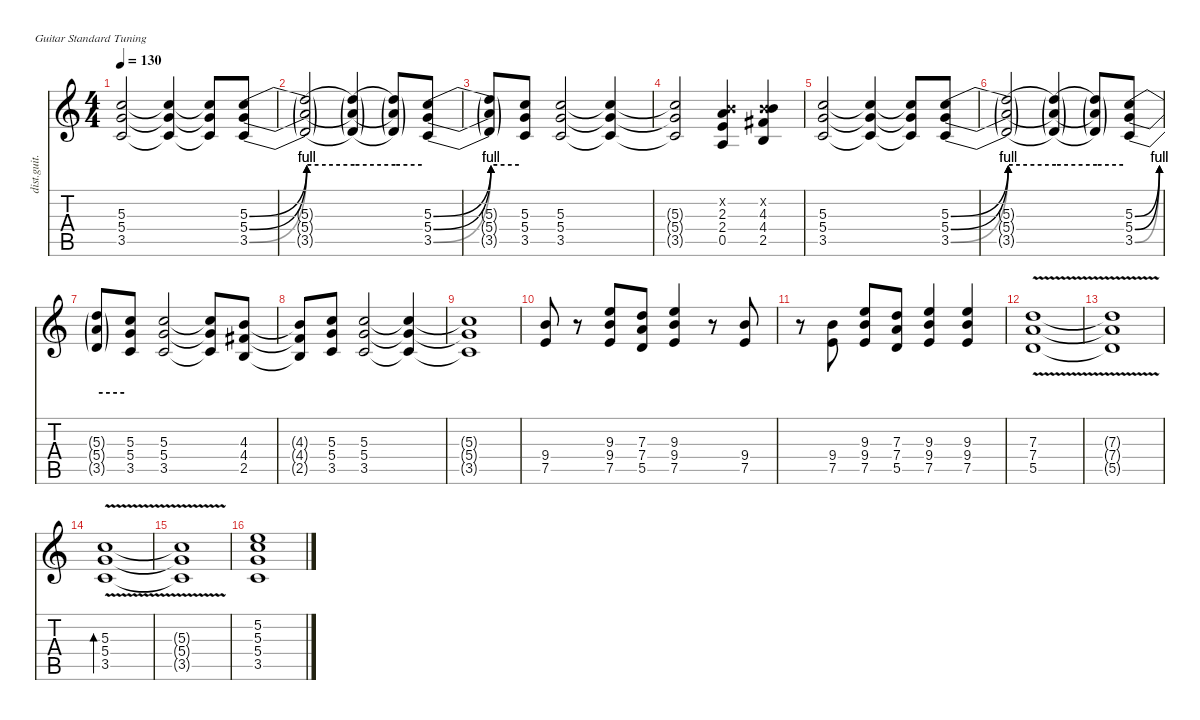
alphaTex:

\defaultSystemsLayout 4
\hideDynamics
\bracketExtendMode nobrackets
\otherSystemsTrackNameOrientation horizontal
\track ("Guitar 1" "dist.guit.") {instrument distortionguitar}
\staff {score tabs}
\tuning (E4 B3 G3 D3 A2 E2)
\ts (4 4)
\tempo 130
\clef g2
\ks c
(5.3 5.4 3.5).2{dy f beam Up} (5.3{t} 5.4{t} 3.5{t}).4{beam Up} (5.3{t} 5.4{t} 3.5{t}).8{beam Up} (5.3{be (bend 0 0 60 4)} 5.4{be (bend 0 0 60 4)} 3.5{be (bend 0 0 60 4)}).8{beam Up} |
(5.3{be (hold 0 4 60 4) t} 5.4{be (hold 0 4 60 4) t} 3.5{be (hold 0 4 60 4) t}).2{beam Up} (5.3{be (hold 0 4 60 4) t} 5.4{be (hold 0 4 60 4) t} 3.5{be (hold 0 4 60 4) t}).4{beam Up} (5.3{be (hold 0 4 60 4) t} 5.4{be (hold 0 4 60 4) t} 3.5{be (hold 0 4 60 4) t}).8{beam Up} (5.3{be (bend 0 0 60 4)} 5.4{be (bend 0 0 60 4)} 3.5{be (bend 0 0 60 4)}).8{beam Up} |
(5.3{be (hold 0 4 60 4) t} 5.4{be (hold 0 4 60 4) t} 3.5{be (hold 0 4 60 4) t}).8{beam Up} (5.3 5.4 3.5).8{beam Up} (5.3 5.4 3.5).2{beam Up} (5.3{t} 5.4{t} 3.5{t}).4{beam Up} |
(5.3{t} 5.4{t} 3.5{t}).2{beam Up} (0.2{x} 2.3 2.4 0.5).4{beam Up} (0.2{x} 4.3 4.4{acc #} 2.5).4{beam Up} |
(5.3 5.4 3.5).2{beam Up} (5.3{t} 5.4{t} 3.5{t}).4{beam Up} (5.3{t} 5.4{t} 3.5{t}).8{beam Up} (5.3{be (bend 0 0 60 4)} 5.4{be (bend 0 0 60 4)} 3.5{be (bend 0 0 60 4)}).8{beam Up} |
(5.3{be (hold 0 4 60 4) t} 5.4{be (hold 0 4 60 4) t} 3.5{be (hold 0 4 60 4) t}).2{beam Up} (5.3{be (hold 0 4 60 4) t} 5.4{be (hold 0 4 60 4) t} 3.5{be (hold 0 4 60 4) t}).4{beam Up} (5.3{be (hold 0 4 60 4) t} 5.4{be (hold 0 4 60 4) t} 3.5{be (hold 0 4 60 4) t}).8{beam Up} (5.3{be (bend 0 0 60 4)} 5.4{be (bend 0 0 60 4)} 3.5{be (bend 0 0 60 4)}).8{beam Up} |
(5.3{be (hold 0 4 60 4) t} 5.4{be (hold 0 4 60 4) t} 3.5{be (hold 0 4 60 4) t}).8{beam Up} (5.3 5.4 3.5).8{beam Up} (5.3 5.4 3.5).2{beam Up} (5.3{t} 5.4{t} 3.5{t}).8{beam Up} (4.3 4.4{acc #} 2.5).8{beam Up} |
(4.3{t} 4.4{t acc #} 2.5{t}).8{beam Up} (5.3 5.4 3.5).8{beam Up} (5.3 5.4 3.5).2{beam Up} (5.3{t} 5.4{t} 3.5{t}).4{beam Up} |
(5.3{t} 5.4{t} 3.5{t}).1{beam Up} |
(9.4 7.5).8{beam Up} r.8{beam Up} (9.3 9.4 7.5).8{beam Up} (7.3 7.4 5.5).8{beam Up} (9.3 9.4 7.5).4{beam Up} r.8{beam Up} (9.4 7.5).8{beam Up} |
r.8{beam Down} (9.4 7.5).8{beam Up} (9.3 9.4 7.5).8{beam Up} (7.3 7.4 5.5).8{beam Up} (9.3 9.4 7.5).4{beam Up} (9.3 9.4 7.5).4{beam Up} |
(7.3{v} 7.4{v} 5.5{v}).1{beam Up} |
(7.3{v t} 7.4{v t} 5.5{v t}).1{beam Up} |
(5.3{v} 5.4{v} 3.5{v}).1{bd 240 beam Up} |
(5.3{v t} 5.4{v t} 3.5{v t}).1{beam Up} |
(5.2 5.3 5.4 3.5).1{beam Up}
